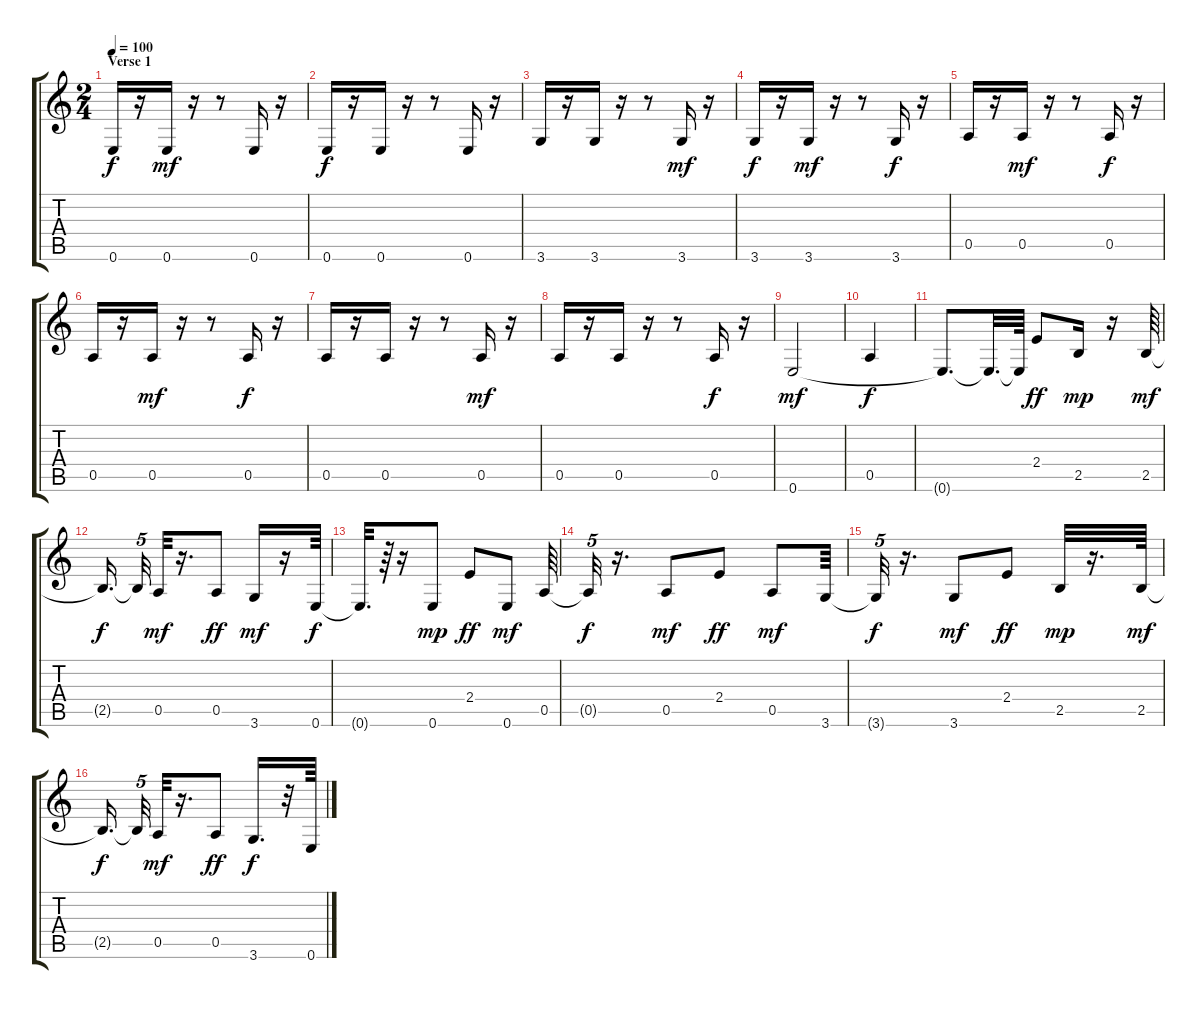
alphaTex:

\track "" {instrument electricbasspick}
\staff {score tabs}
\tuning (E4 B3 G3 D3 A2 E2) {hide}
\ts (2 4)
\section ("" "Verse 1")
\tempo 100
\clef g2
\ks c
0.6.16{dy f} r.16 0.6.16{dy mf} r.16 r.8 0.6.16 r.16 |
0.6.16{dy f} r.16 0.6.16 r.16 r.8 0.6.16 r.16 |
3.6.16 r.16 3.6.16 r.16 r.8 3.6.16{dy mf} r.16 |
3.6.16{dy f} r.16 3.6.16{dy mf} r.16 r.8 3.6.16{dy f} r.16 |
0.5.16 r.16 0.5.16{dy mf} r.16 r.8 0.5.16{dy f} r.16 |
0.5.16 r.16 0.5.16{dy mf} r.16 r.8 0.5.16{dy f} r.16 |
0.5.16 r.16 0.5.16 r.16 r.8 0.5.16{dy mf} r.16 |
0.5.16 r.16 0.5.16 r.16 r.8 0.5.16{dy f} r.16 |
0.6.2{dy mf} |
0.5.4{dy f} |
0.6{t}.8{d} 0.6{t}.32{d} 0.6{t}.64 2.4.8{dy ff} 2.5.16{dy mp} r.16 2.5.64{dy mf} |
2.5{t}.16{d dy f beam splitsecondary} 2.5{t}.32{tu (5 4)} 0.5.32{dy mf} r.16{d} 0.5.8{dy ff} 3.6.16{dy mf} r.16 0.6.64{dy f} |
0.6{t}.32{d} r.64 r.16 0.6.8{dy mp} 2.4.8{dy ff} 0.6.8{dy mf} 0.5.64 |
0.5{t}.32{tu (5 4) dy f} r.16{d} 0.5.8{dy mf} 2.4.8{dy ff} 0.5.8{dy mf} 3.6.64 |
3.6{t}.32{tu (5 4) dy f} r.16{d} 3.6.8{dy mf} 2.4.8{dy ff} 2.5.32{dy mp} r.16{d} 2.5.64{dy mf} |
2.5{t}.16{d dy f beam splitsecondary} 2.5{t}.32{tu (5 4)} 0.5.32{dy mf} r.16{d} 0.5.8{dy ff} 3.6.16{d dy f} r.32 0.6.64
